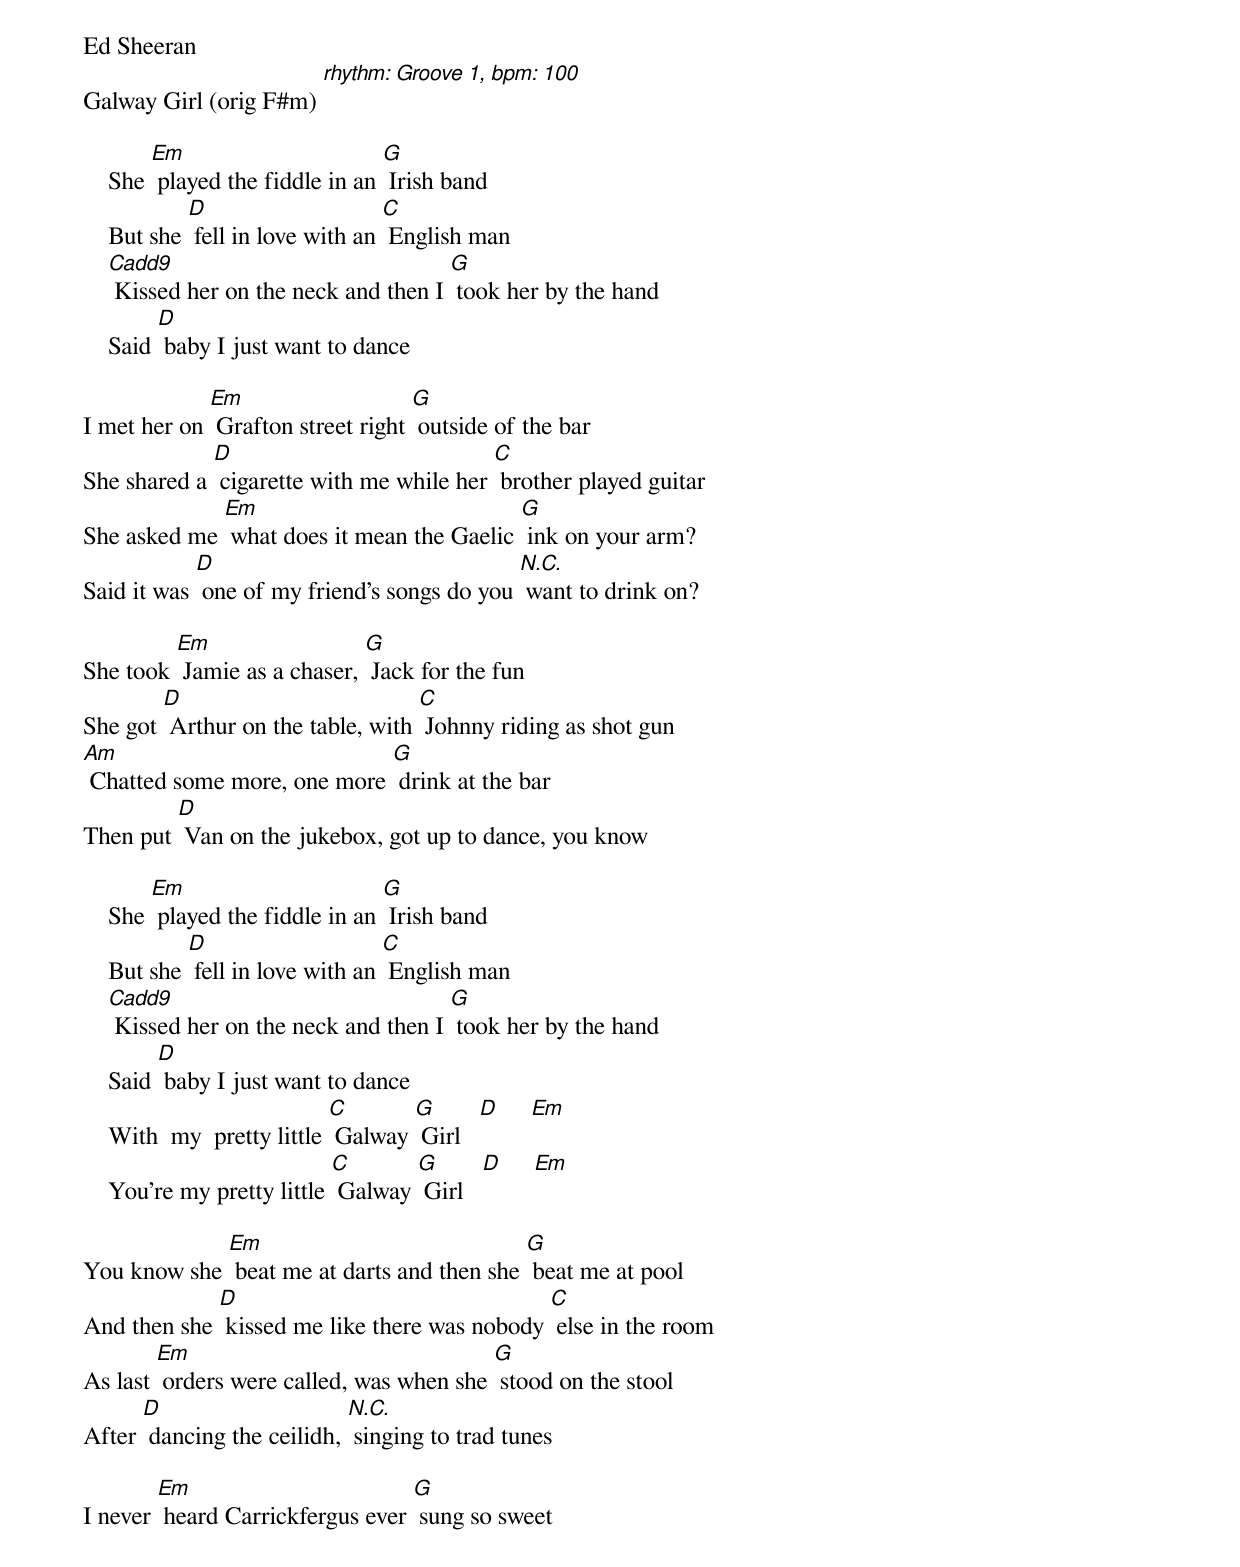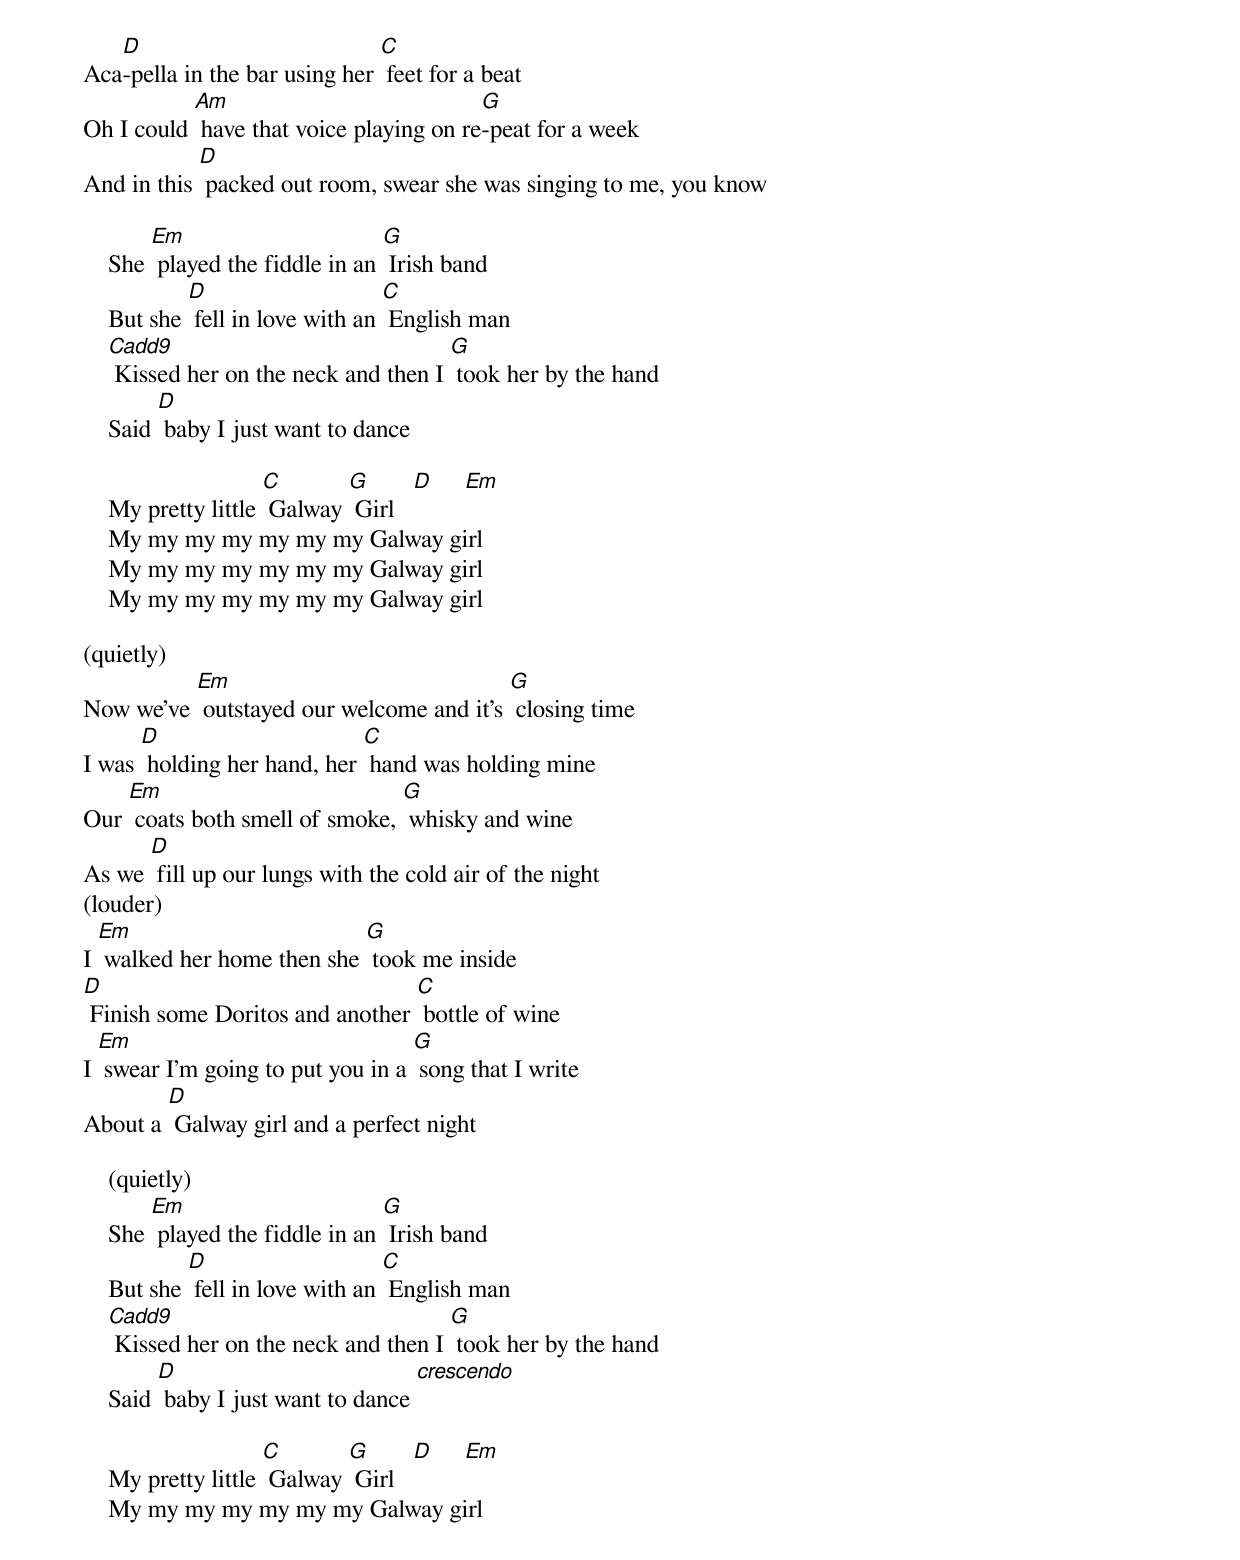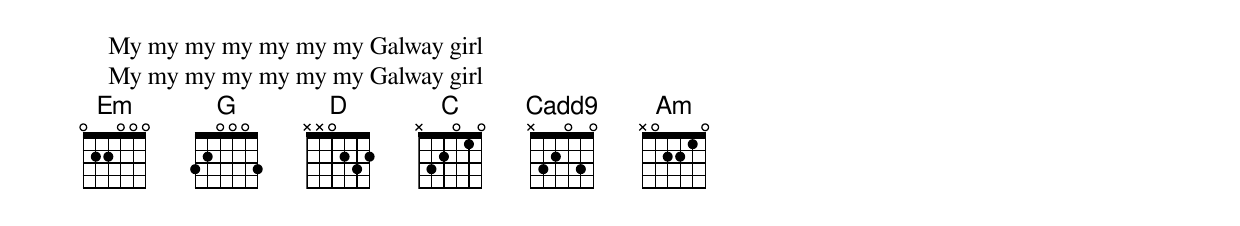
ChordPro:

Ed Sheeran
Galway Girl (orig F#m) [rhythm: Groove 1, bpm: 100]

    She [Em] played the fiddle in an [G] Irish band
    But she [D] fell in love with an [C] English man
    [Cadd9] Kissed her on the neck and then I [G] took her by the hand
    Said [D] baby I just want to dance

I met her on [Em] Grafton street right [G] outside of the bar
She shared a [D] cigarette with me while her [C] brother played guitar
She asked me [Em] what does it mean the Gaelic [G] ink on your arm?
Said it was [D] one of my friend's songs do you [N.C.] want to drink on?

She took [Em] Jamie as a chaser, [G] Jack for the fun
She got [D] Arthur on the table, with [C] Johnny riding as shot gun
[Am] Chatted some more, one more [G] drink at the bar
Then put [D] Van on the jukebox, got up to dance, you know

    She [Em] played the fiddle in an [G] Irish band
    But she [D] fell in love with an [C] English man
    [Cadd9] Kissed her on the neck and then I [G] took her by the hand
    Said [D] baby I just want to dance
    With  my  pretty little [C] Galway [G] Girl   [D]     [Em]
    You're my pretty little [C] Galway [G] Girl   [D]     [Em]

You know she [Em] beat me at darts and then she [G] beat me at pool
And then she [D] kissed me like there was nobody [C] else in the room
As last [Em] orders were called, was when she [G] stood on the stool
After [D] dancing the ceilidh, [N.C.] singing to trad tunes

I never [Em] heard Carrickfergus ever [G] sung so sweet
Aca[D]-pella in the bar using her [C] feet for a beat
Oh I could [Am] have that voice playing on re[G]-peat for a week
And in this [D] packed out room, swear she was singing to me, you know

    She [Em] played the fiddle in an [G] Irish band
    But she [D] fell in love with an [C] English man
    [Cadd9] Kissed her on the neck and then I [G] took her by the hand
    Said [D] baby I just want to dance

    My pretty little [C] Galway [G] Girl   [D]     [Em]
    My my my my my my my Galway girl
    My my my my my my my Galway girl
    My my my my my my my Galway girl

(quietly)
Now we've [Em] outstayed our welcome and it's [G] closing time
I was [D] holding her hand, her [C] hand was holding mine
Our [Em] coats both smell of smoke, [G] whisky and wine
As we [D] fill up our lungs with the cold air of the night
(louder)
I [Em] walked her home then she [G] took me inside
[D] Finish some Doritos and another [C] bottle of wine
I [Em] swear I'm going to put you in a [G] song that I write
About a [D] Galway girl and a perfect night

    (quietly)
    She [Em] played the fiddle in an [G] Irish band
    But she [D] fell in love with an [C] English man
    [Cadd9] Kissed her on the neck and then I [G] took her by the hand
    Said [D] baby I just want to dance [crescendo]

    My pretty little [C] Galway [G] Girl   [D]     [Em]
    My my my my my my my Galway girl
    My my my my my my my Galway girl
    My my my my my my my Galway girl
